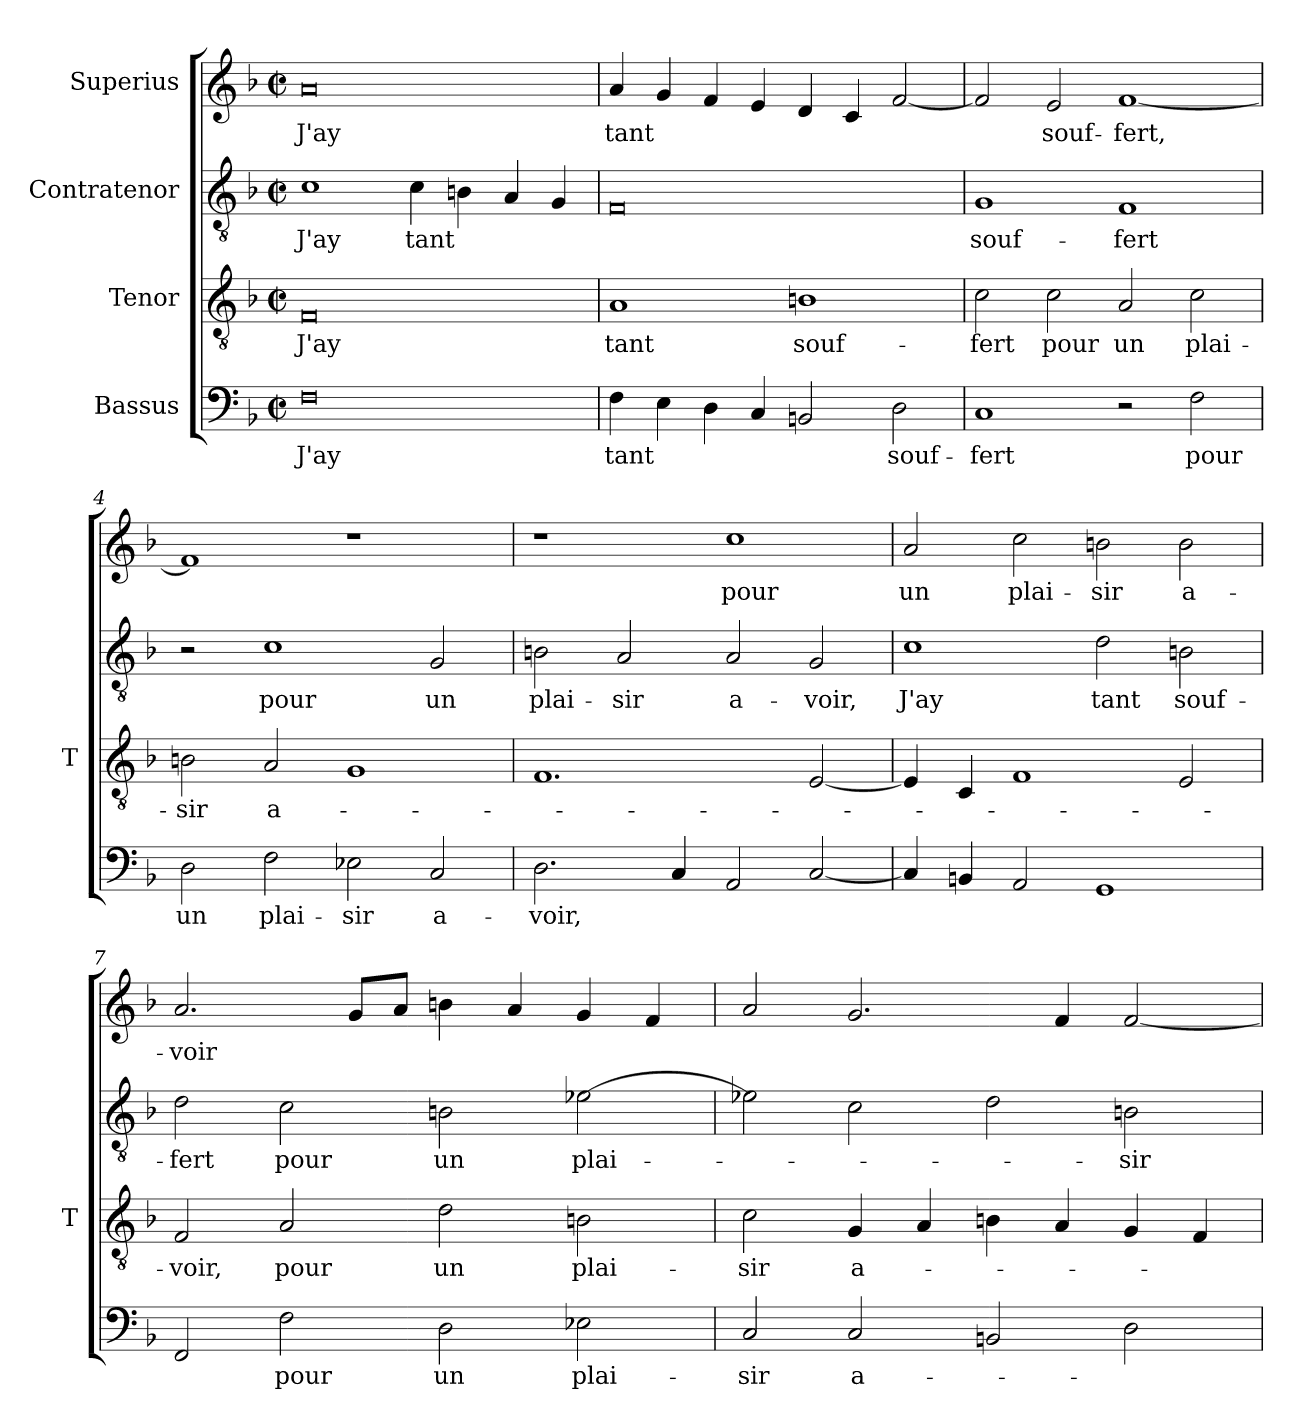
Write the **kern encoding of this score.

**kern	**text	**kern	**text	**kern	**text	**kern	**text
*part4	*part4	*part3	*part3	*part2	*part2	*part1	*part1
*staff4	*staff4	*staff3	*staff3	*staff2	*staff2	*staff1	*staff1
*I"Bassus	*	*I"Tenor	*	*I"Contratenor	*	*I"Superius	*
*	*	*I'T	*	*	*	*	*
*clefF4	*	*clefGv2	*	*clefGv2	*	*clefG2	*
*k[b-]	*	*k[b-]	*	*k[b-]	*	*k[b-]	*
*F:	*	*F:	*	*F:	*	*F:	*
*M2/2	*	*M2/2	*	*M2/2	*	*M2/2	*
*met(c|)	*	*met(c|)	*	*met(c|)	*	*met(c|)	*
=1	=1	=1	=1	=1	=1	=1	=1
0F	-J'ay	0F	-J'ay	1c	-J'ay	0a	-J'ay
.	.	.	.	4c	-tant	.	.
.	.	.	.	4B	.	.	.
.	.	.	.	4A	.	.	.
.	.	.	.	4G	.	.	.
=2	=2	=2	=2	=2	=2	=2	=2
4F	-tant	1A	-tant	0F	.	4a	-tant
4E	.	.	.	.	.	4g	.
4D	.	.	.	.	.	4f	.
4C	.	.	.	.	.	4e	.
2BB	.	1B	souf-	.	.	4d	.
.	.	.	.	.	.	4c	.
2D	souf-	.	.	.	.	[2f	.
=3	=3	=3	=3	=3	=3	=3	=3
1C	-fert	2c	-fert	1G	souf-	2f]	.
.	.	2c	-pour	.	.	2e	souf-
2r	.	2A	-un	1F	-fert	[1f	-fert,
2F	-pour	2c	plai-	.	.	.	.
=4	=4	=4	=4	=4	=4	=4	=4
2D	-un	2B	-sir	2r	.	1f]	.
2F	plai-	2A	a-	1c	-pour	.	.
2E-X	-sir	1G	.	.	.	1r	.
2C	a-	.	.	2G	-un	.	.
=5	=5	=5	=5	=5	=5	=5	=5
2.D	-voir,	1.F	.	2B	plai-	1r	.
.	.	.	.	2A	-sir	.	.
4C	.	.	.	.	.	.	.
2AA	.	.	.	2A	a-	1cc	-pour
[2C	.	[2E	.	2G	-voir,	.	.
=6	=6	=6	=6	=6	=6	=6	=6
4C]	.	4E]	.	1c	-J'ay	2a	-un
4BB	.	4C	.	.	.	.	.
2AA	.	1F	.	.	.	2cc	plai-
1GG	.	.	.	2d	-tant	2b	-sir
.	.	2E	.	2B	souf-	2b	a-
!!LO:PB:g=z
=7	=7	=7	=7	=7	=7	=7	=7
2FF	.	2F	-voir,	2d	-fert	2.a	-voir
2F	-pour	2A	-pour	2c	-pour	.	.
.	.	.	.	.	.	8gL	.
.	.	.	.	.	.	8aJ	.
2D	-un	2d	-un	2B	-un	4b	.
.	.	.	.	.	.	4a	.
2E-X	plai-	2B	plai-	[2e-X	plai-	4g	.
.	.	.	.	.	.	4f	.
=8	=8	=8	=8	=8	=8	=8	=8
2C	-sir	2c	-sir	2e-X]	.	2a	.
2C	a-	4G	a-	2c	.	2.g	.
.	.	4A	.	.	.	.	.
2BB	.	4B	.	2d	.	.	.
.	.	4A	.	.	.	4f	.
2D	.	4G	.	2B	-sir	[2f	.
.	.	4F	.	.	.	.	.
=	=	=	=	=	=	=	=
*-	*-	*-	*-	*-	*-	*-	*-
